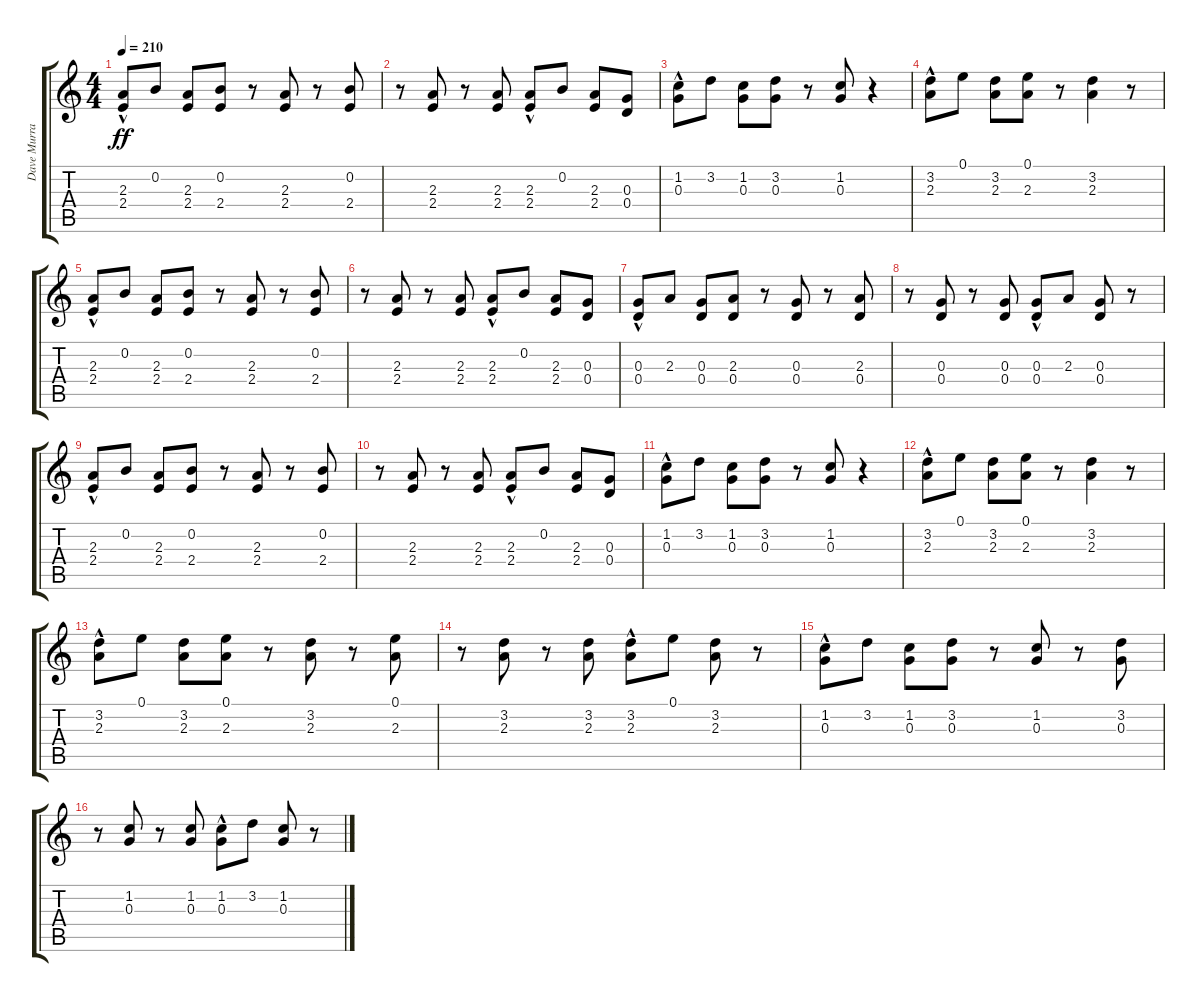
\track ("Dave Murray" "Dave Murra") {instrument distortionguitar}
\staff {score tabs}
\tuning (E4 B3 G3 D3 A2 E2) {hide}
\ts (4 4)
\tempo 210
\clef g2
\ks c
(2.3 2.4{hac}).8{dy ff} 0.2.8 (2.3 2.4).8 (0.2 2.4).8 r.8 (2.3 2.4).8 r.8 (0.2 2.4).8 |
r.8 (2.3 2.4).8 r.8 (2.3 2.4).8 (2.3 2.4{hac}).8 0.2.8 (2.3 2.4).8 (0.3 0.4).8 |
(1.2 0.3{hac}).8 3.2.8 (1.2 0.3).8 (3.2 0.3).8 r.8 (1.2 0.3).8 r.4 |
(3.2 2.3{hac}).8 0.1.8 (3.2 2.3).8 (0.1 2.3).8 r.8 (3.2 2.3).4 r.8 |
(2.3 2.4{hac}).8 0.2.8 (2.3 2.4).8 (0.2 2.4).8 r.8 (2.3 2.4).8 r.8 (0.2 2.4).8 |
r.8 (2.3 2.4).8 r.8 (2.3 2.4).8 (2.3 2.4{hac}).8 0.2.8 (2.3 2.4).8 (0.3 0.4).8 |
(0.3 0.4{hac}).8 2.3.8 (0.3 0.4).8 (2.3 0.4).8 r.8 (0.3 0.4).8 r.8 (2.3 0.4).8 |
r.8 (0.3 0.4).8 r.8 (0.3 0.4).8 (0.3 0.4{hac}).8 2.3.8 (0.3 0.4).8 r.8 |
(2.3 2.4{hac}).8 0.2.8 (2.3 2.4).8 (0.2 2.4).8 r.8 (2.3 2.4).8 r.8 (0.2 2.4).8 |
r.8 (2.3 2.4).8 r.8 (2.3 2.4).8 (2.3 2.4{hac}).8 0.2.8 (2.3 2.4).8 (0.3 0.4).8 |
(1.2 0.3{hac}).8 3.2.8 (1.2 0.3).8 (3.2 0.3).8 r.8 (1.2 0.3).8 r.4 |
(3.2 2.3{hac}).8 0.1.8 (3.2 2.3).8 (0.1 2.3).8 r.8 (3.2 2.3).4 r.8 |
(3.2 2.3{hac}).8 0.1.8 (3.2 2.3).8 (0.1 2.3).8 r.8 (3.2 2.3).8 r.8 (0.1 2.3).8 |
r.8 (3.2 2.3).8 r.8 (3.2 2.3).8 (3.2 2.3{hac}).8 0.1.8 (3.2 2.3).8 r.8 |
(1.2 0.3{hac}).8 3.2.8 (1.2 0.3).8 (3.2 0.3).8 r.8 (1.2 0.3).8 r.8 (3.2 0.3).8 |
r.8 (1.2 0.3).8 r.8 (1.2 0.3).8 (1.2 0.3{hac}).8 3.2.8 (1.2 0.3).8 r.8
